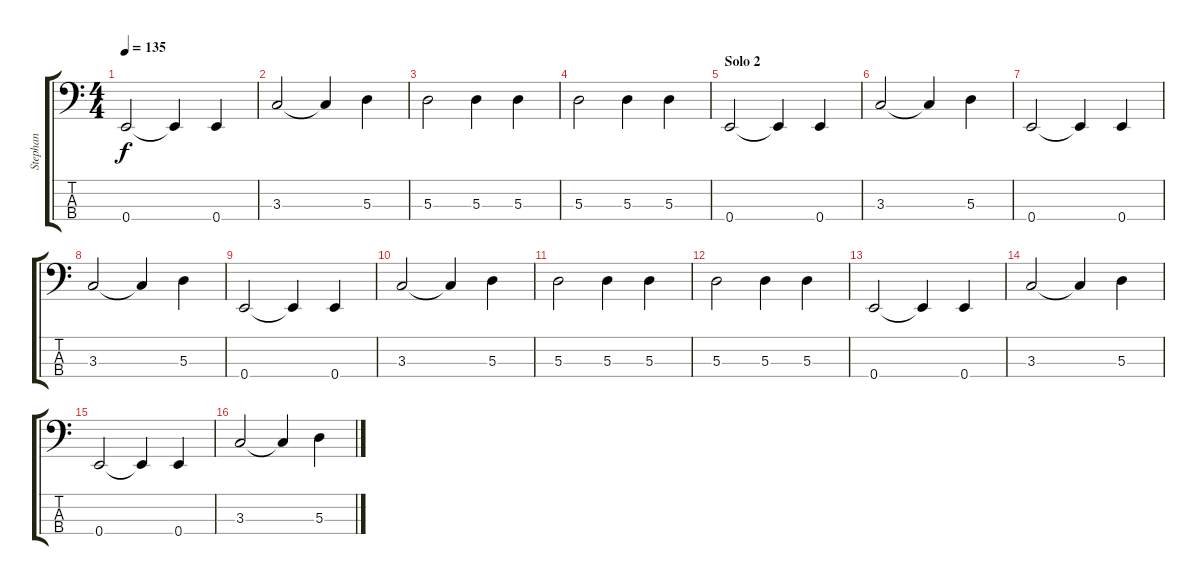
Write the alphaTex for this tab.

\track ("Stephan" "Stephan") {instrument electricbassfinger}
\staff {score tabs}
\tuning (G2 D2 A1 E1) {hide}
\ts (4 4)
\tempo 135
\clef f4
\ks c
0.4.2{dy f} 0.4{t}.4 0.4.4 |
3.3.2 3.3{t}.4 5.3.4 |
5.3.2 5.3.4 5.3.4 |
5.3.2 5.3.4 5.3.4 |
\section ("" "Solo 2")
0.4.2 0.4{t}.4 0.4.4 |
3.3.2 3.3{t}.4 5.3.4 |
0.4.2 0.4{t}.4 0.4.4 |
3.3.2 3.3{t}.4 5.3.4 |
0.4.2 0.4{t}.4 0.4.4 |
3.3.2 3.3{t}.4 5.3.4 |
5.3.2 5.3.4 5.3.4 |
5.3.2 5.3.4 5.3.4 |
0.4.2 0.4{t}.4 0.4.4 |
3.3.2 3.3{t}.4 5.3.4 |
0.4.2 0.4{t}.4 0.4.4 |
3.3.2 3.3{t}.4 5.3.4
